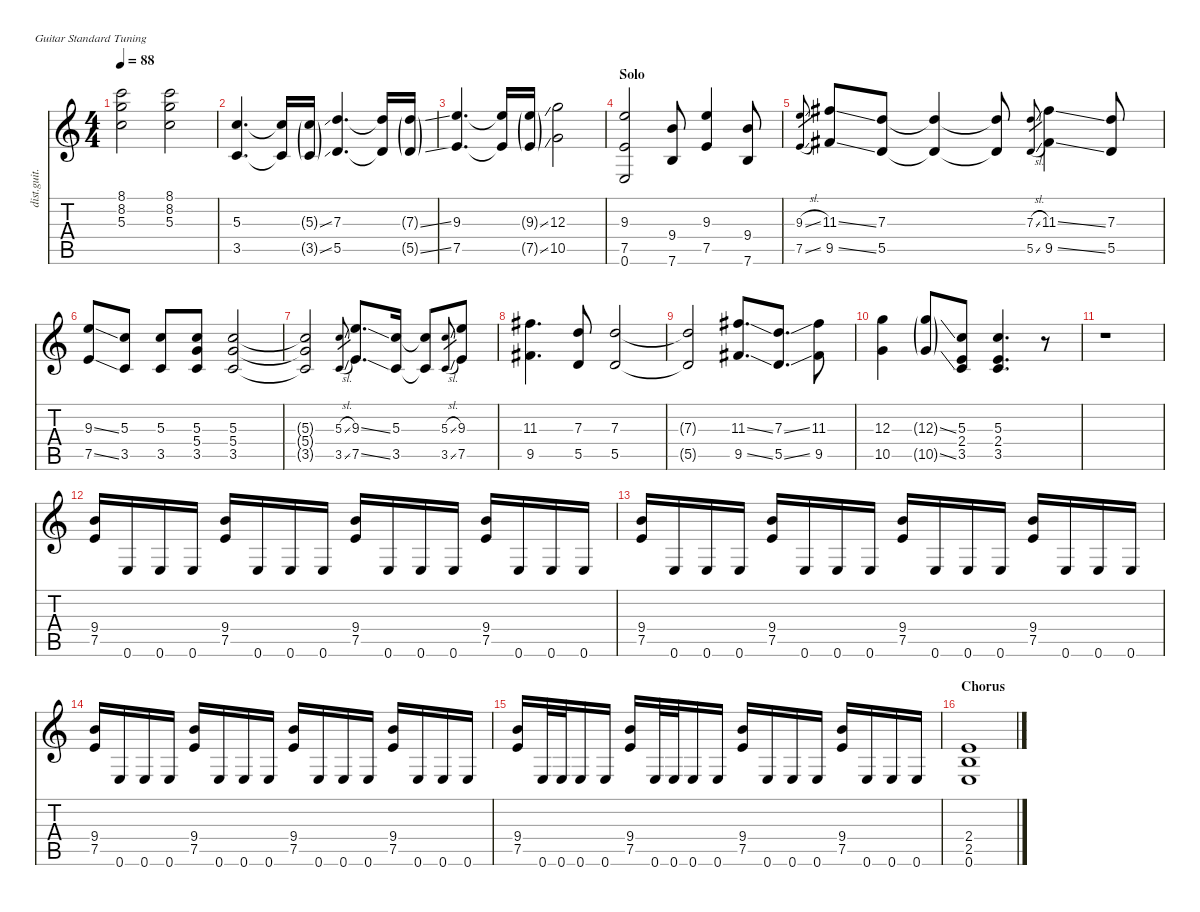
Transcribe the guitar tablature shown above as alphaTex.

\defaultSystemsLayout 4
\hideDynamics
\bracketExtendMode nobrackets
\otherSystemsTrackNameOrientation horizontal
\track ("Guitar 1" "dist.guit.") {instrument distortionguitar}
\staff {score tabs}
\tuning (E4 B3 G3 D3 A2 E2)
\ts (4 4)
\tempo 88
\clef g2
\ks c
(8.1 8.2 5.3).2{dy f beam Down} (8.1 8.2 5.3).2{beam Down} |
(5.3 3.5).4{d dy ff beam Up} (5.3{t} 3.5{t}).16{dy f beam Up} (5.3{ss g} 3.5{ss g}).16{dy mp beam Up} (7.3 5.5).4{d dy ff beam Up} (7.3{t} 5.5{t}).16{dy f beam Up} (7.3{ss g} 5.5{ss g}).16{dy mp beam Up} |
(9.3 7.5).4{d dy ff beam Up} (9.3{t} 7.5{t}).16{dy f beam Up} (9.3{ss g} 7.5{ss g}).16{dy mp beam Up} (12.3 10.5).2{dy ff beam Down} |
\section ("" "Solo")
(9.3 7.5 0.6).2{dy f beam Up} (9.4 7.6).8{beam Up} (9.3 7.5).4{beam Up} (9.4 7.6).8{beam Up} |
(9.3{sl} 7.5{sl}).8{gr dy mf beam Up} (11.3{ss acc #} 9.5{ss acc #}).8{dy f beam Up} (7.3 5.5).8{beam Up} (7.3{t} 5.5{t}).4{beam Up} (7.3{t} 5.5{t}).8{beam Up} (7.3{sl} 5.5{sl}).8{gr dy mf beam Up} (11.3{ss acc #} 9.5{ss acc #}).4{dy f beam Down} (7.3 5.5).8{beam Up} |
(9.3{ss} 7.5{ss}).8{beam Up} (5.3 3.5).8{beam Up} (5.3 3.5).8{beam Up} (5.3 5.4 3.5).8{beam Up} (5.3 5.4 3.5).2{beam Up} |
(5.3{t} 5.4{t} 3.5{t}).2{beam Up} (5.3{sl} 3.5{sl}).8{gr dy mf beam Up} (9.3{ss} 7.5{ss}).8{d dy f beam Up} (5.3 3.5).16{beam Up} (5.3{t} 3.5{t}).8{beam Up} (5.3{sl} 3.5{sl}).8{gr dy mf beam Up} (9.3 7.5).8{dy f beam Up} |
(11.3{acc #} 9.5{acc #}).4{d beam Down} (7.3 5.5).8{beam Up} (7.3 5.5).2{beam Up} |
(7.3{t} 5.5{t}).2{beam Up} (11.3{ss acc #} 9.5{ss acc #}).8{d beam Up} (7.3{ss} 5.5{ss}).8{d beam Up} (11.3{acc #} 9.5{acc #}).8{beam Down} |
(12.3 10.5).4{beam Down} (12.3{ss g} 10.5{ss g}).8{dy mp beam Up} (5.3 2.4 3.5).8{dy f beam Up} (5.3 2.4 3.5).4{d beam Up} r.8{beam Up} |
r.1{beam Down} |
(9.4 7.5).16{beam Up} 0.6.16{beam Up} 0.6.16{beam Up} 0.6.16{beam Up} (9.4 7.5).16{beam Up} 0.6.16{beam Up} 0.6.16{beam Up} 0.6.16{beam Up} (9.4 7.5).16{beam Up} 0.6.16{beam Up} 0.6.16{beam Up} 0.6.16{beam Up} (9.4 7.5).16{beam Up} 0.6.16{beam Up} 0.6.16{beam Up} 0.6.16{beam Up} |
(9.4 7.5).16{beam Up} 0.6.16{beam Up} 0.6.16{beam Up} 0.6.16{beam Up} (9.4 7.5).16{beam Up} 0.6.16{beam Up} 0.6.16{beam Up} 0.6.16{beam Up} (9.4 7.5).16{beam Up} 0.6.16{beam Up} 0.6.16{beam Up} 0.6.16{beam Up} (9.4 7.5).16{beam Up} 0.6.16{beam Up} 0.6.16{beam Up} 0.6.16{beam Up} |
(9.4 7.5).16{beam Up} 0.6.16{beam Up} 0.6.16{beam Up} 0.6.16{beam Up} (9.4 7.5).16{beam Up} 0.6.16{beam Up} 0.6.16{beam Up} 0.6.16{beam Up} (9.4 7.5).16{beam Up} 0.6.16{beam Up} 0.6.16{beam Up} 0.6.16{beam Up} (9.4 7.5).16{beam Up} 0.6.16{beam Up} 0.6.16{beam Up} 0.6.16{beam Up} |
(9.4 7.5).16{beam Up} 0.6.32{beam Up} 0.6.32{beam Up} 0.6.16{beam Up} 0.6.16{beam Up} (9.4 7.5).16{beam Up} 0.6.32{beam Up} 0.6.32{beam Up} 0.6.16{beam Up} 0.6.16{beam Up} (9.4 7.5).16{beam Up} 0.6.16{beam Up} 0.6.16{beam Up} 0.6.16{beam Up} (9.4 7.5).16{beam Up} 0.6.16{beam Up} 0.6.16{beam Up} 0.6.16{beam Up} |
\section ("" "Chorus")
(2.4 2.5 0.6).1{beam Up}
